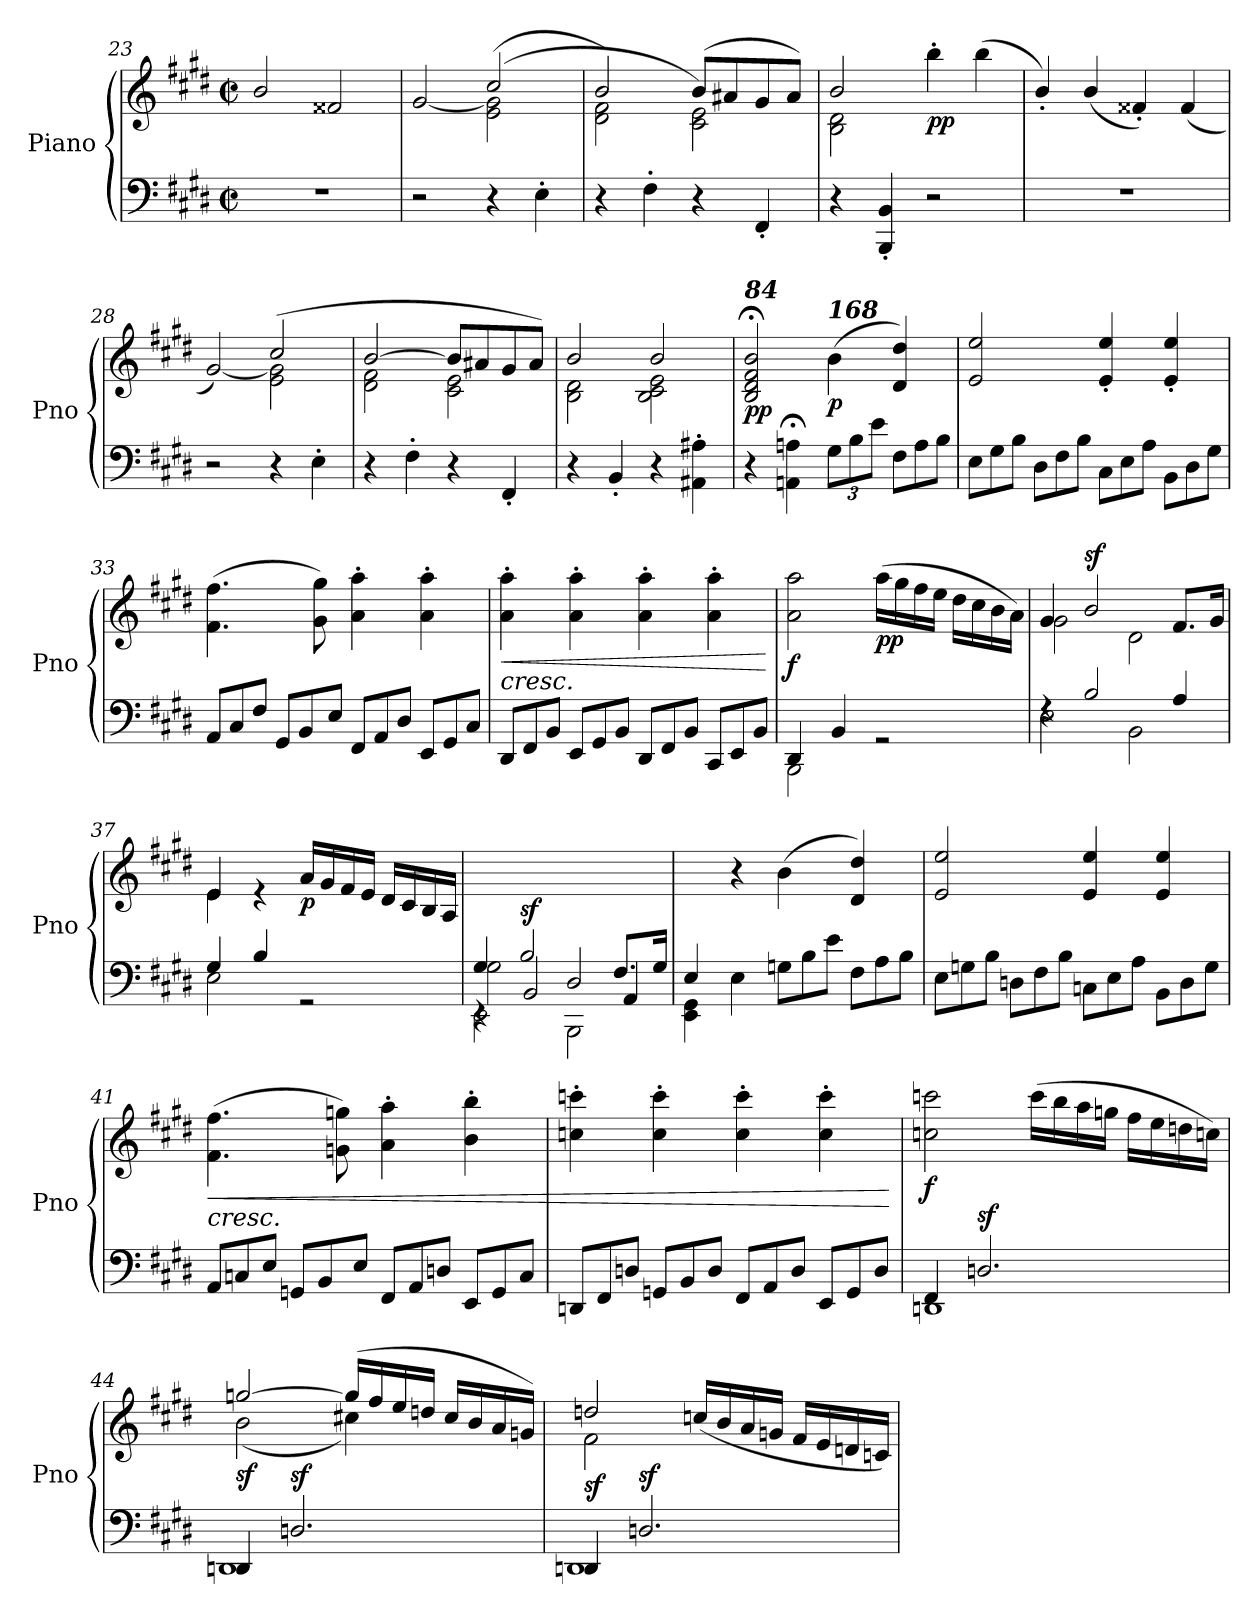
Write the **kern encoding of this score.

**kern	**kern	**dynam
*part1	*part1	*part1
*staff2	*staff1	*staff1/2
*I"Piano	*	*
*I'Pno	*	*
*clefF4	*clefG2	*
*k[f#c#g#d#]	*k[f#c#g#d#]	*
*M4/4	*M4/4	*
*met(c|)	*met(c|)	*
=23	=23	=23
1r	2b/	.
.	2f##X/	.
=24	=24	=24
*	*^	*
2r	[2g#/	2ryy	.
4r	(2e\ 2g#\]	(2cc#/	.
4E'\	.	.	.
=25	=25	=25	=25
4r	2b/)	2d#\ 2f#\	.
4F#'\	.	.	.
4r	(8b/L	2c#\ 2e\)	.
.	8a#X/	.	.
4FF#'/	8g#/	.	.
.	8a#/J)	.	.
=26	=26	=26	=26
4r	2b/	2B\ 2d#\	.
4BBB/' 4BB/'	.	.	.
!	!	!	!LO:DY:b
2r	4bb'\	2ryy	pp
.	(>4bb\	.	.
*	*v	*v	*
=27	=27	=27
1r	4b'/)	.
.	(>4b/	.
.	4f##X'/)	.
.	(4f##/	.
=28	=28	=28
*	*^	*
2r	[2g#/)	2ryy	.
4r	(2e\ 2g#\]	2cc#/	.
4E'\	.	.	.
=29	=29	=29	=29
4r	[2b/	2d#\ 2f#\	.
4F#'\	.	.	.
4r	(8b/L]	2c#\ 2e\)	.
.	8a#X/	.	.
4FF#'/	8g#/	.	.
.	8a#/J)	.	.
!!LO:LB:g=z	!!
=30	=30	=30	=30
!	!	!	!LO:DY:b
4r	2b/	2B\ 2d#\	other-dynamics
4BB'/	.	.	.
4r	2b/	2B\ 2c#\ 2e\	.
4AA#X\' 4A#X\'	.	.	.
*	*v	*v	*
=31	=31	=31
!	!LO:TX:a:Bi:t=84	!
!	!	!LO:DY:b
4r	2B/;< 2d#/;< 2f#/;< 2b/;<	pp
4AAn\;< 4An\;<	.	.
*Xbrackettup	*	*
!	!LO:TX:a:Bi:t=168	!
!	!	!LO:DY:b
12G#\L	(4b\	p
12B\	.	.
12e\J	.	.
*Xtuplet	*	*
12F#\L	4d#/ 4dd#/)	.
12A\	.	.
12B\J	.	.
=32	=32	=32
12E\L	2e/ 2ee/	.
12G#\	.	.
12B\J	.	.
12D#\L	.	.
12F#\	.	.
12B\J	.	.
12C#\L	4e/' 4ee/'	.
12E\	.	.
12A\J	.	.
12BB\L	4e/' 4ee/'	.
12D#\	.	.
12G#\J	.	.
=33	=33	=33
12AA/L	(4.f#\ 4.ff#\	.
12C#/	.	.
12F#/J	.	.
12GG#/L	.	.
12BB/	.	.
.	8g#\ 8gg#\)	.
12E/J	.	.
12FF#/L	4a\' 4aa\'	.
12AA/	.	.
12D#/J	.	.
12EE/L	4a\' 4aa\'	.
12GG#/	.	.
12C#/J	.	.
!!LO:LB:g=z
=34	=34	=34
!	!LO:TX:b:i:t=cresc.	!
!	!	!LO:HP:b
12DD#/L	4a\' 4aa\'	<
12FF#/	.	.
12BB/J	.	.
12EE/L	4a\' 4aa\'	.
12GG#/	.	.
12BB/J	.	.
12DD#/L	4a\' 4aa\'	.
12FF#/	.	.
12BB/J	.	.
12CC#/L	4a\' 4aa\'	.
12EE/	.	.
12BB/J	.	.
.	.	[
=35	=35	=35
*^	*	*
!	!	!	!LO:DY:b
4DD#/	2BBB\	2a\ 2aa\	f
4BB/	.	.	.
!	!	!	!LO:DY:b
!	!	!	!LO:DY:n=1:b
2rGG	2ryy	(16aa\LL	p p
.	.	16gg#\	.
.	.	16ff#\	.
.	.	16ee\JJ	.
.	.	16dd#\LL	.
.	.	16cc#\	.
.	.	16b\	.
.	.	16a\JJ)	.
=36	=36	=36	=36
*	*	*^	*
4rF	2E\	4g#/	2g#\	.
!	!	!	!	!LO:DY:a
2B/	.	2b/	.	sf
.	2BB\	.	2d#\	.
4A/	.	8.f#/L	.	.
.	.	16g#/Jk	.	.
=37	=37	=37	=37	=37
4G#/	2E\	4e/	4e\	.
4B/	.	4re	2.ryy	.
!	!	!	!	!LO:DY:b
2rGG	2ryy	16a/LL	.	p
.	.	16g#/	.	.
.	.	16f#/	.	.
.	.	16e/JJ	.	.
.	.	16d#/LL	.	.
.	.	16c#/	.	.
.	.	16B/	.	.
.	.	16A/JJ	.	.
*	*	*v	*v	*
=38	=38	=38	=38
*^	*^	*	*
4G#/	2G#\	4rEE	2EE\	1ryy	.
!	!	!	!	!	!LO:DY:a=2
2B/	.	2BB/	.	.	sf
.	2D#/	.	2BBB\	.	.
8.F#/L	.	4AA/	.	.	.
16G#/Jk	.	.	.	.	.
*	*v	*v	*v	*	*
!!LO:LB:g=z
=39	=39	=39	=39
4E/	4EE\ 4GG#\	4ryy	.
2.ryy	4E\	4r	.
.	12Gn\L	(4b\	.
.	12B\	.	.
.	12e\J	.	.
.	12F#\L	4d#/ 4dd#/)	.
.	12A\	.	.
.	12B\J	.	.
*v	*v	*	*
=40	=40	=40
12E\L	2e/ 2ee/	.
12Gn\	.	.
12B\J	.	.
12Dn\L	.	.
12F#\	.	.
12B\J	.	.
12Cn\L	4e/ 4ee/	.
12E\	.	.
12A\J	.	.
12BB\L	4e/ 4ee/	.
12D\	.	.
12G\J	.	.
=41	=41	=41
!	!LO:TX:b:i:t=cresc.	!
!	!	!LO:HP:b
12AA/L	(4.f#\ 4.ff#\	<
12Cn/	.	.
12E/J	.	.
12GGn/L	.	.
12BB/	.	.
.	8gn\ 8ggn\)	.
12E/J	.	.
12FF#/L	4a\' 4aa\'	.
12AA/	.	.
12Dn/J	.	.
12EE/L	4b\' 4bb\'	.
12GG/	.	.
12C/J	.	.
=42	=42	=42
12DDn/L	4ccn\' 4cccn\'	.
12FF#/	.	.
12Dn/J	.	.
12GGn/L	4cc\' 4ccc\'	.
12BB/	.	.
12D/J	.	.
12FF#/L	4cc\' 4ccc\'	.
12AA/	.	.
12D/J	.	.
12EE/L	4cc\' 4ccc\'	.
12GG/	.	.
12D/J	.	.
.	.	[
!!LO:LB:g=z
=43	=43	=43
*^	*	*
!	!	!	!LO:DY:b
4FF#/	1DDn	2ccn\ 2cccn\	f
!	!	!	!LO:DY:a=2
2.Dn/	.	.	sf
.	.	(16ccc\LL	.
.	.	16bb\	.
.	.	16aa\	.
.	.	16ggn\JJ	.
.	.	16ff#\LL	.
.	.	16ee\	.
.	.	16ddn\	.
.	.	16ccn\JJ)	.
=44	=44	=44	=44
*	*	*^	*
!	!	!	!	!LO:DY:b
4DDn/	1DD	[2ggn/	(2b\	sf
!	!	!	!	!LO:DY:a=2
2.Dn/	.	.	.	sf
.	.	(16gg/LL]	4cc#X\)	.
.	.	16ff#/	.	.
.	.	16ee/	.	.
.	.	16ddn/JJ	.	.
.	.	16cc#/LL	4ryy	.
.	.	16b/	.	.
.	.	16a/	.	.
.	.	16gn/JJ)	.	.
=45	=45	=45	=45	=45
!	!	!	!	!LO:DY:b
4DDn/	1DD	2ddn/	2f#\	sf
!	!	!	!	!LO:DY:a=2
2.Dn/	.	.	.	sf
.	.	(16ccn/LL	2ryy	.
.	.	16b/	.	.
.	.	16a/	.	.
.	.	16gn/JJ	.	.
.	.	16f#/LL	.	.
.	.	16e/	.	.
.	.	16dn/	.	.
.	.	16cn/JJ)	.	.
*v	*v	*	*	*
*	*v	*v	*
=	=	=
*-	*-	*-
